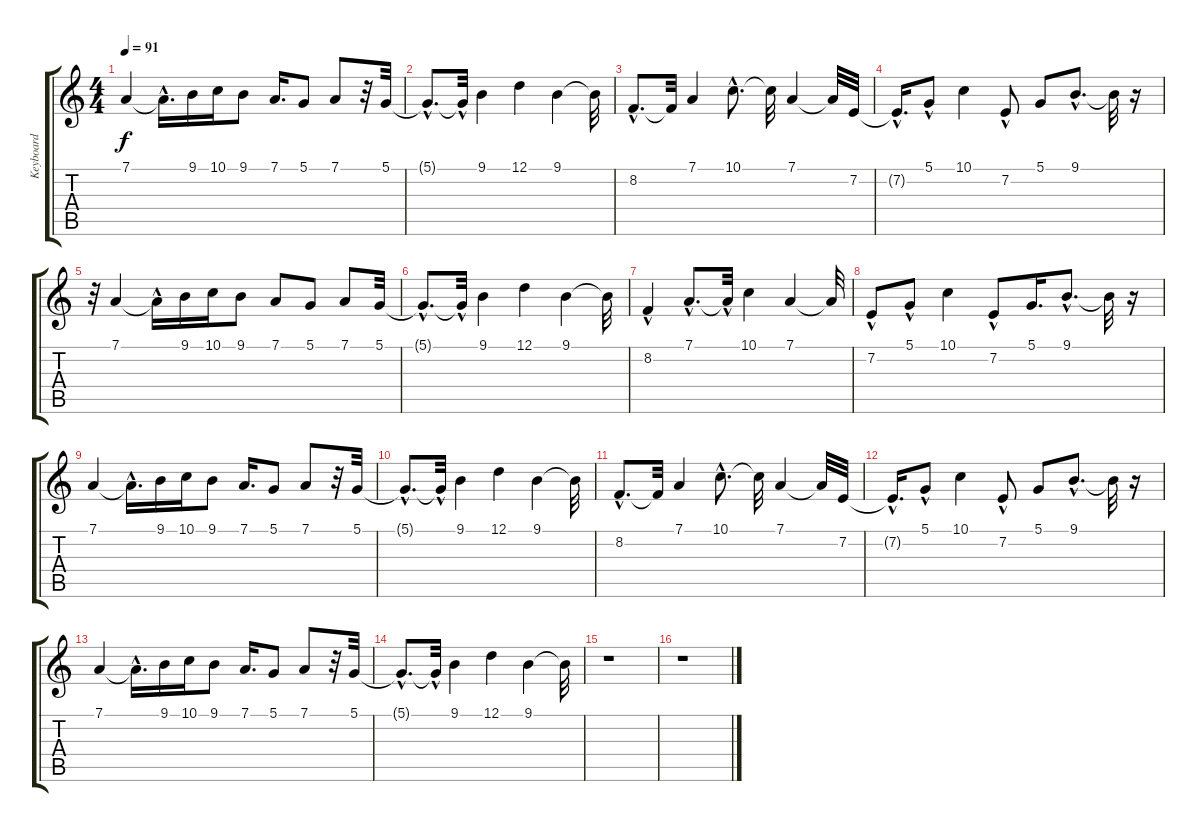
\track ("Keyboard" "Keyboard") {instrument pad5bowed}
\staff {score tabs}
\tuning (D4 A3 F3 C3 G2 D2) {hide}
\ts (4 4)
\tempo 91
\clef g2
\ks c
7.1.4{dy f} 7.1{hac t}.16{d} 9.1.16 10.1.16 9.1.8 7.1.16{d} 5.1.8 7.1.8 r.32 5.1.32 |
5.1{hac t}.8{d} 5.1{hac t}.32 9.1.4 12.1.4 9.1.4 9.1{t}.32 |
8.2{hac}.8{d} 8.2{t}.32 7.1.4 10.1{hac}.8{d} 10.1{t}.32 7.1.4 7.1{t}.32 7.2.32 |
7.2{hac t}.16{d} 5.1{hac}.8 10.1.4 7.2{hac}.8 5.1.8 9.1{hac}.8{d} 9.1{t}.32 r.16 |
r.32 7.1.4 7.1{hac t}.16 9.1.16 10.1.16 9.1.8 7.1.8 5.1.8 7.1.8 5.1.32 |
5.1{hac t}.8{d} 5.1{hac t}.32 9.1.4 12.1.4 9.1.4 9.1{t}.32 |
8.2{hac}.4 7.1{hac}.8{d} 7.1{hac t}.32 10.1.4 7.1.4 7.1{t}.32 |
7.2{hac}.8 5.1{hac}.8 10.1.4 7.2{hac}.8 5.1.16{d} 9.1{hac}.8{d} 9.1{t}.32 r.16 |
7.1.4 7.1{hac t}.16{d} 9.1.16 10.1.16 9.1.8 7.1.16{d} 5.1.8 7.1.8 r.32 5.1.32 |
5.1{hac t}.8{d} 5.1{hac t}.32 9.1.4 12.1.4 9.1.4 9.1{t}.32 |
8.2{hac}.8{d} 8.2{t}.32 7.1.4 10.1{hac}.8{d} 10.1{t}.32 7.1.4 7.1{t}.32 7.2.32 |
7.2{hac t}.16{d} 5.1{hac}.8 10.1.4 7.2{hac}.8 5.1.8 9.1{hac}.8{d} 9.1{t}.32 r.16 |
7.1.4 7.1{hac t}.16{d} 9.1.16 10.1.16 9.1.8 7.1.16{d} 5.1.8 7.1.8 r.32 5.1.32 |
5.1{hac t}.8{d} 5.1{hac t}.32 9.1.4 12.1.4 9.1.4 9.1{t}.32 |
r.1 |
r.1
